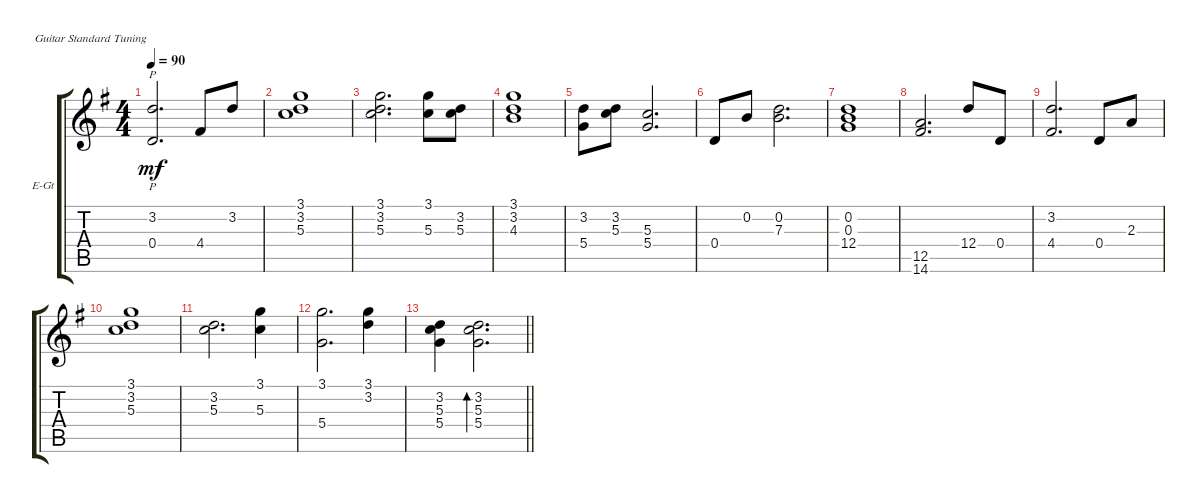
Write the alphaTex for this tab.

\defaultSystemsLayout 4
\bracketExtendMode groupsimilarinstruments
\firstSystemTrackNameOrientation horizontal
\otherSystemsTrackNameOrientation horizontal
\track ("Electric Guitar" "E-Gt") {instrument overdrivenguitar}
\staff {score tabs}
\tuning (E4 B3 G3 D3 A2 E2)
\ts (4 4)
\tempo 90
\clef g2
\scale
0.333333
\ks g
(0.4 3.2).2{p d dy mf} 4.4.8 3.2.8 |
\scale
0.333333 (5.3 3.2 3.1).1 |
\scale
0.333333 (5.3 3.2 3.1).2{d} (5.3 3.1).8 (5.3 3.2).8 |
\scale
0.333333 (4.3 3.2 3.1).1 |
\scale
0.333333 (5.4 3.2).8 (5.3 3.2).8 (5.4 5.3).2{d} |
\scale
0.333333 0.4.8 0.2.8 (0.2 7.3).2{d} |
\scale
0.333333 (0.3 0.2 12.4).1 |
\scale
0.333333 (14.6 12.5).2{d} 12.4.8 0.4.8 |
\scale
0.333333 (4.4 3.2).2{d} 0.4.8 2.3.8 |
\scale
0.333333 (5.3 3.2 3.1).1 |
\scale
0.333333 (5.3 3.2).2{d} (5.3 3.1).4 |
\scale
0.333333 (5.4 3.1).2{d} (3.2 3.1).4 |
\scale
0.333333
\barLineRight lightlight
(5.4 5.3 3.2).4 (5.4 5.3 3.2).2{d bd 107} |
\scale
0.333333 |
\scale
0.333333 |
\scale
0.333333
